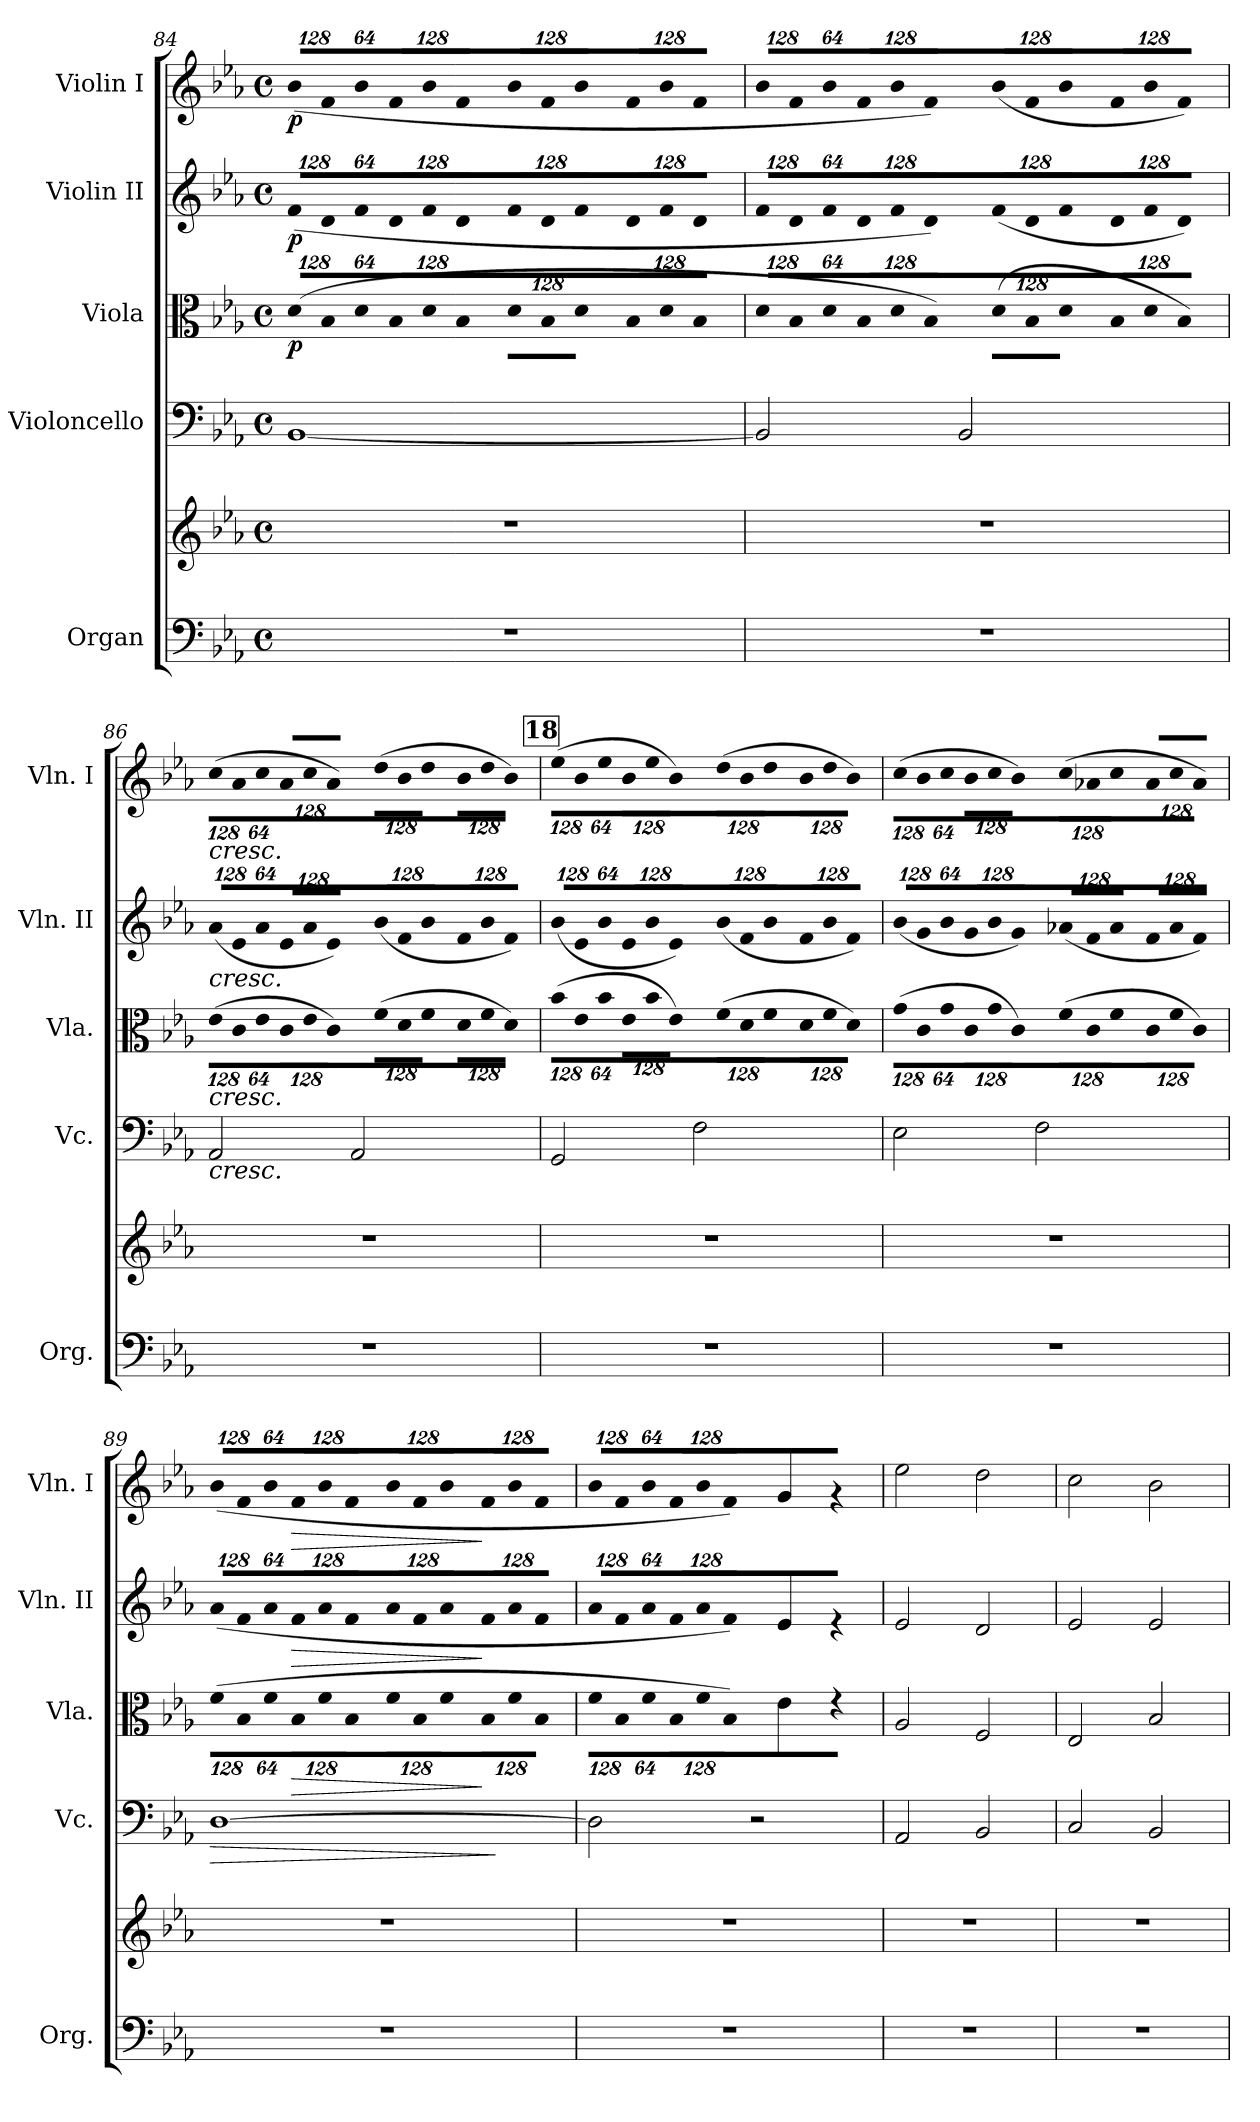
**kern	**kern	**kern	**dynam	**kern	**dynam	**kern	**dynam	**kern	**dynam
*part5	*part5	*part4	*part4	*part3	*part3	*part2	*part2	*part1	*part1
*staff6	*staff5	*staff4	*staff4	*staff3	*staff3	*staff2	*staff2	*staff1	*staff1
*I"Organ	*	*I"Violoncello	*	*I"Viola	*	*I"Violin II	*	*I"Violin I	*
*I'Org.	*	*I'Vc.	*	*I'Vla.	*	*I'Vln. II	*	*I'Vln. I	*
*clefF4	*clefG2	*clefF4	*	*clefC3	*	*clefG2	*	*clefG2	*
*k[b-e-a-]	*k[b-e-a-]	*k[b-e-a-]	*	*k[b-e-a-]	*	*k[b-e-a-]	*	*k[b-e-a-]	*
*E-:	*E-:	*E-:	*	*E-:	*	*E-:	*	*E-:	*
*M4/4	*M4/4	*M4/4	*	*M4/4	*	*M4/4	*	*M4/4	*
*met(c)	*met(c)	*met(c)	*	*met(c)	*	*met(c)	*	*met(c)	*
*	*	*	*	*Xbrackettup	*	*	*	*	*
=84	=84	=84	=84	=84	=84	=84	=84	=84	=84
!	!	!	!	!LO:N:vis=8	!	!	!	!	!
*	*	*	*	*	*	*Xbrackettup	*	*	*
!	!	!	!	!	!	!LO:N:vis=8	!	!	!
*	*	*	*	*	*	*	*	*Xbrackettup	*
!	!	!	!	!	!	!	!	!LO:N:vis=8	!
1r	1r	[1BB-i	.	(1024%85di\L	p	(1024%85fi/L	p	(1024%85b-i/L	p
!	!	!	!	!LO:N:vis=8	!	!LO:N:vis=8	!	!LO:N:vis=8	!
.	.	.	.	1024%85B-i\	.	1024%85di/	.	1024%85fi/	.
!	!	!	!	!LO:N:vis=8	!	!LO:N:vis=8	!	!LO:N:vis=8	!
.	.	.	.	512%43di\J	.	512%43fi/J	.	512%43b-i/J	.
!	!	!	!	!LO:N:vis=8	!	!LO:N:vis=8	!	!LO:N:vis=8	!
.	.	.	.	1024%85B-i/L	.	1024%85di/L	.	1024%85fi/L	.
!	!	!	!	!LO:N:vis=8	!	!LO:N:vis=8	!	!LO:N:vis=8	!
.	.	.	.	1024%85di/	.	1024%85fi/	.	1024%85b-i/	.
!	!	!	!	!LO:N:vis=8	!	!LO:N:vis=8	!	!LO:N:vis=8	!
.	.	.	.	512%43B-i/J	.	512%43di/J	.	512%43fi/J	.
!	!	!	!	!LO:N:vis=8	!	!LO:N:vis=8	!	!LO:N:vis=8	!
.	.	.	.	1024%85di\L	.	1024%85fi/L	.	1024%85b-i/L	.
!	!	!	!	!LO:N:vis=8	!	!LO:N:vis=8	!	!LO:N:vis=8	!
.	.	.	.	1024%85B-i\	.	1024%85di/	.	1024%85fi/	.
!	!	!	!	!LO:N:vis=8	!	!LO:N:vis=8	!	!LO:N:vis=8	!
.	.	.	.	512%43di\J	.	512%43fi/J	.	512%43b-i/J	.
!	!	!	!	!LO:N:vis=8	!	!LO:N:vis=8	!	!LO:N:vis=8	!
.	.	.	.	1024%85B-i/L	.	1024%85di/L	.	1024%85fi/L	.
!	!	!	!	!LO:N:vis=8	!	!LO:N:vis=8	!	!LO:N:vis=8	!
.	.	.	.	1024%85di/	.	1024%85fi/	.	1024%85b-i/	.
!	!	!	!	!LO:N:vis=8	!	!LO:N:vis=8	!	!LO:N:vis=8	!
.	.	.	.	512%43B-i/J	.	512%43di/J	.	512%43fi/J	.
!!LO:LB:g=z
=85	=85	=85	=85	=85	=85	=85	=85	=85	=85
!	!	!	!	!LO:N:vis=8	!	!LO:N:vis=8	!	!LO:N:vis=8	!
1r	1r	2BB-i/]	.	1024%85di\L	.	1024%85fi/L	.	1024%85b-i/L	.
!	!	!	!	!LO:N:vis=8	!	!LO:N:vis=8	!	!LO:N:vis=8	!
.	.	.	.	1024%85B-i\	.	1024%85di/	.	1024%85fi/	.
!	!	!	!	!LO:N:vis=8	!	!LO:N:vis=8	!	!LO:N:vis=8	!
.	.	.	.	512%43di\J	.	512%43fi/J	.	512%43b-i/J	.
!	!	!	!	!LO:N:vis=8	!	!LO:N:vis=8	!	!LO:N:vis=8	!
.	.	.	.	1024%85B-i/L	.	1024%85di/L	.	1024%85fi/L	.
!	!	!	!	!LO:N:vis=8	!	!LO:N:vis=8	!	!LO:N:vis=8	!
.	.	.	.	1024%85di/	.	1024%85fi/	.	1024%85b-i/	.
!	!	!	!	!LO:N:vis=8	!	!LO:N:vis=8	!	!LO:N:vis=8	!
.	.	.	.	512%43B-i/J)	.	512%43di/J)	.	512%43fi/J)	.
!	!	!	!	!LO:N:vis=8	!	!LO:N:vis=8	!	!LO:N:vis=8	!
.	.	2BB-i/	.	(1024%85di\L	.	(1024%85fi/L	.	(1024%85b-i/L	.
!	!	!	!	!LO:N:vis=8	!	!LO:N:vis=8	!	!LO:N:vis=8	!
.	.	.	.	1024%85B-i\	.	1024%85di/	.	1024%85fi/	.
!	!	!	!	!LO:N:vis=8	!	!LO:N:vis=8	!	!LO:N:vis=8	!
.	.	.	.	512%43di\J	.	512%43fi/J	.	512%43b-i/J	.
!	!	!	!	!LO:N:vis=8	!	!LO:N:vis=8	!	!LO:N:vis=8	!
.	.	.	.	1024%85B-i/L	.	1024%85di/L	.	1024%85fi/L	.
!	!	!	!	!LO:N:vis=8	!	!LO:N:vis=8	!	!LO:N:vis=8	!
.	.	.	.	1024%85di/	.	1024%85fi/	.	1024%85b-i/	.
!	!	!	!	!LO:N:vis=8	!	!LO:N:vis=8	!	!LO:N:vis=8	!
.	.	.	.	512%43B-i/J)	.	512%43di/J)	.	512%43fi/J)	.
=86	=86	=86	=86	=86	=86	=86	=86	=86	=86
!	!	!	!	!	!	!	!	!LO:TX:b:i:t=cresc.	!
!	!	!	!	!	!	!LO:TX:b:i:t=cresc.	!	!	!
!	!	!	!	!LO:TX:b:i:t=cresc.	!	!	!	!	!
!	!	!LO:TX:b:i:t=cresc.	!	!	!	!	!	!	!
!	!	!	!	!LO:N:vis=8	!	!LO:N:vis=8	!	!LO:N:vis=8	!
1r	1r	2AA-i/	.	(1024%85e-i\L	.	(1024%85a-i/L	.	(1024%85cci\L	.
!	!	!	!	!LO:N:vis=8	!	!LO:N:vis=8	!	!LO:N:vis=8	!
.	.	.	.	1024%85ci\	.	1024%85e-i/	.	1024%85a-i\	.
!	!	!	!	!LO:N:vis=8	!	!LO:N:vis=8	!	!LO:N:vis=8	!
.	.	.	.	512%43e-i\J	.	512%43a-i/J	.	512%43cci\J	.
!	!	!	!	!LO:N:vis=8	!	!LO:N:vis=8	!	!LO:N:vis=8	!
.	.	.	.	1024%85ci\L	.	1024%85e-i/L	.	1024%85a-i/L	.
!	!	!	!	!LO:N:vis=8	!	!LO:N:vis=8	!	!LO:N:vis=8	!
.	.	.	.	1024%85e-i\	.	1024%85a-i/	.	1024%85cci/	.
!	!	!	!	!LO:N:vis=8	!	!LO:N:vis=8	!	!LO:N:vis=8	!
.	.	.	.	512%43ci\J)	.	512%43e-i/J)	.	512%43a-i/J)	.
!	!	!	!	!LO:N:vis=8	!	!LO:N:vis=8	!	!LO:N:vis=8	!
.	.	2AA-i/	.	(1024%85fi\L	.	(1024%85b-i/L	.	(1024%85ddi\L	.
!	!	!	!	!LO:N:vis=8	!	!LO:N:vis=8	!	!LO:N:vis=8	!
.	.	.	.	1024%85di\	.	1024%85fi/	.	1024%85b-i\	.
!	!	!	!	!LO:N:vis=8	!	!LO:N:vis=8	!	!LO:N:vis=8	!
.	.	.	.	512%43fi\J	.	512%43b-i/J	.	512%43ddi\J	.
!	!	!	!	!LO:N:vis=8	!	!LO:N:vis=8	!	!LO:N:vis=8	!
.	.	.	.	1024%85di\L	.	1024%85fi/L	.	1024%85b-i\L	.
!	!	!	!	!LO:N:vis=8	!	!LO:N:vis=8	!	!LO:N:vis=8	!
.	.	.	.	1024%85fi\	.	1024%85b-i/	.	1024%85ddi\	.
!	!	!	!	!LO:N:vis=8	!	!LO:N:vis=8	!	!LO:N:vis=8	!
.	.	.	.	512%43di\J)	.	512%43fi/J)	.	512%43b-i\J)	.
!!LO:REH:place=s1:B:color=#000000:enc=box:fs=19.9975:t=18
=87	=87	=87	=87	=87	=87	=87	=87	=87	=87
!	!	!	!	!LO:N:vis=8	!	!LO:N:vis=8	!	!LO:N:vis=8	!
1r	1r	2GGi/	.	(1024%85b-i\L	.	(1024%85b-i/L	.	(1024%85ee-i\L	.
!	!	!	!	!LO:N:vis=8	!	!LO:N:vis=8	!	!LO:N:vis=8	!
.	.	.	.	1024%85e-i\	.	1024%85e-i/	.	1024%85b-i\	.
!	!	!	!	!LO:N:vis=8	!	!LO:N:vis=8	!	!LO:N:vis=8	!
.	.	.	.	512%43b-i\J	.	512%43b-i/J	.	512%43ee-i\J	.
!	!	!	!	!LO:N:vis=8	!	!LO:N:vis=8	!	!LO:N:vis=8	!
.	.	.	.	1024%85e-i\L	.	1024%85e-i/L	.	1024%85b-i\L	.
!	!	!	!	!LO:N:vis=8	!	!LO:N:vis=8	!	!LO:N:vis=8	!
.	.	.	.	1024%85b-i\	.	1024%85b-i/	.	1024%85ee-i\	.
!	!	!	!	!LO:N:vis=8	!	!LO:N:vis=8	!	!LO:N:vis=8	!
.	.	.	.	512%43e-i\J)	.	512%43e-i/J)	.	512%43b-i\J)	.
!	!	!	!	!LO:N:vis=8	!	!LO:N:vis=8	!	!LO:N:vis=8	!
.	.	2Fi\	.	(1024%85fi\L	.	(1024%85b-i/L	.	(1024%85ddi\L	.
!	!	!	!	!LO:N:vis=8	!	!LO:N:vis=8	!	!LO:N:vis=8	!
.	.	.	.	1024%85di\	.	1024%85fi/	.	1024%85b-i\	.
!	!	!	!	!LO:N:vis=8	!	!LO:N:vis=8	!	!LO:N:vis=8	!
.	.	.	.	512%43fi\J	.	512%43b-i/J	.	512%43ddi\J	.
!	!	!	!	!LO:N:vis=8	!	!LO:N:vis=8	!	!LO:N:vis=8	!
.	.	.	.	1024%85di\L	.	1024%85fi/L	.	1024%85b-i\L	.
!	!	!	!	!LO:N:vis=8	!	!LO:N:vis=8	!	!LO:N:vis=8	!
.	.	.	.	1024%85fi\	.	1024%85b-i/	.	1024%85ddi\	.
!	!	!	!	!LO:N:vis=8	!	!LO:N:vis=8	!	!LO:N:vis=8	!
.	.	.	.	512%43di\J)	.	512%43fi/J)	.	512%43b-i\J)	.
!!LO:PB:g=z
=88	=88	=88	=88	=88	=88	=88	=88	=88	=88
!	!	!	!	!LO:N:vis=8	!	!LO:N:vis=8	!	!LO:N:vis=8	!
1r	1r	2E-i\	.	(1024%85gi\L	.	(1024%85b-i/L	.	(1024%85cci\L	.
!	!	!	!	!LO:N:vis=8	!	!LO:N:vis=8	!	!LO:N:vis=8	!
.	.	.	.	1024%85ci\	.	1024%85gi/	.	1024%85b-i\	.
!	!	!	!	!LO:N:vis=8	!	!LO:N:vis=8	!	!LO:N:vis=8	!
.	.	.	.	512%43gi\J	.	512%43b-i/J	.	512%43cci\J	.
!	!	!	!	!LO:N:vis=8	!	!LO:N:vis=8	!	!LO:N:vis=8	!
.	.	.	.	1024%85ci\L	.	1024%85gi/L	.	1024%85b-i\L	.
!	!	!	!	!LO:N:vis=8	!	!LO:N:vis=8	!	!LO:N:vis=8	!
.	.	.	.	1024%85gi\	.	1024%85b-i/	.	1024%85cci\	.
!	!	!	!	!LO:N:vis=8	!	!LO:N:vis=8	!	!LO:N:vis=8	!
.	.	.	.	512%43ci\J)	.	512%43gi/J)	.	512%43b-i\J)	.
!	!	!	!	!LO:N:vis=8	!	!LO:N:vis=8	!	!LO:N:vis=8	!
.	.	2Fi\	.	(1024%85fi\L	.	(1024%85a-Xi/L	.	(1024%85cci\L	.
!	!	!	!	!LO:N:vis=8	!	!LO:N:vis=8	!	!LO:N:vis=8	!
.	.	.	.	1024%85ci\	.	1024%85fi/	.	1024%85a-Xi\	.
!	!	!	!	!LO:N:vis=8	!	!LO:N:vis=8	!	!LO:N:vis=8	!
.	.	.	.	512%43fi\J	.	512%43a-i/J	.	512%43cci\J	.
!	!	!	!	!LO:N:vis=8	!	!LO:N:vis=8	!	!LO:N:vis=8	!
.	.	.	.	1024%85ci\L	.	1024%85fi/L	.	1024%85a-i/L	.
!	!	!	!	!LO:N:vis=8	!	!LO:N:vis=8	!	!LO:N:vis=8	!
.	.	.	.	1024%85fi\	.	1024%85a-i/	.	1024%85cci/	.
!	!	!	!	!LO:N:vis=8	!	!LO:N:vis=8	!	!LO:N:vis=8	!
.	.	.	.	512%43ci\J)	.	512%43fi/J)	.	512%43a-i/J)	.
=89	=89	=89	=89	=89	=89	=89	=89	=89	=89
!	!	!	!LO:HP:b	!LO:N:vis=8	!	!LO:N:vis=8	!	!LO:N:vis=8	!
1r	1r	[1Di	>	(1024%85fi\L	.	(1024%85a-i/L	.	(1024%85b-i/L	.
!	!	!	!	!LO:N:vis=8	!	!LO:N:vis=8	!	!LO:N:vis=8	!
.	.	.	.	1024%85B-i\	.	1024%85fi/	.	1024%85fi/	.
!	!	!	!	!LO:N:vis=8	!	!LO:N:vis=8	!	!LO:N:vis=8	!
.	.	.	.	512%43fi\J	.	512%43a-i/J	.	512%43b-i/J	.
!	!	!	!	!LO:N:vis=8	!LO:HP:b	!LO:N:vis=8	!LO:HP:b	!LO:N:vis=8	!LO:HP:b
.	.	.	.	1024%85B-i\L	>	1024%85fi/L	>	1024%85fi/L	>
!	!	!	!	!LO:N:vis=8	!	!LO:N:vis=8	!	!LO:N:vis=8	!
.	.	.	.	1024%85fi\	.	1024%85a-i/	.	1024%85b-i/	.
!	!	!	!	!LO:N:vis=8	!	!LO:N:vis=8	!	!LO:N:vis=8	!
.	.	.	.	512%43B-i\J	.	512%43fi/J	.	512%43fi/J	.
!	!	!	!	!LO:N:vis=8	!	!LO:N:vis=8	!	!LO:N:vis=8	!
.	.	.	.	1024%85fi\L	.	1024%85a-i/L	.	1024%85b-i/L	.
!	!	!	!	!LO:N:vis=8	!	!LO:N:vis=8	!	!LO:N:vis=8	!
.	.	.	.	1024%85B-i\	.	1024%85fi/	.	1024%85fi/	.
!	!	!	!	!LO:N:vis=8	!	!LO:N:vis=8	!	!LO:N:vis=8	!
.	.	.	.	512%43fi\J	.	512%43a-i/J	.	512%43b-i/J	.
!	!	!	!	!LO:N:vis=8	!	!LO:N:vis=8	!	!LO:N:vis=8	!
.	.	.	.	1024%85B-i\L	.	1024%85fi/L	.	1024%85fi/L	.
!	!	!	!	!LO:N:vis=8	!	!LO:N:vis=8	!	!LO:N:vis=8	!
.	.	.	.	1024%85fi\	.	1024%85a-i/	.	1024%85b-i/	.
!	!	!	!	!LO:N:vis=8	!	!LO:N:vis=8	!	!LO:N:vis=8	!
.	.	.	.	512%43B-i\J	]	512%43fi/J	]	512%43fi/J	]
.	.	.	]	.	.	.	.	.	.
=90	=90	=90	=90	=90	=90	=90	=90	=90	=90
!	!	!	!	!LO:N:vis=8	!	!LO:N:vis=8	!	!LO:N:vis=8	!
1r	1r	2Di\]	.	1024%85fi\L	.	1024%85a-i/L	.	1024%85b-i/L	.
!	!	!	!	!LO:N:vis=8	!	!LO:N:vis=8	!	!LO:N:vis=8	!
.	.	.	.	1024%85B-i\	.	1024%85fi/	.	1024%85fi/	.
!	!	!	!	!LO:N:vis=8	!	!LO:N:vis=8	!	!LO:N:vis=8	!
.	.	.	.	512%43fi\J	.	512%43a-i/J	.	512%43b-i/J	.
!	!	!	!	!LO:N:vis=8	!	!LO:N:vis=8	!	!LO:N:vis=8	!
.	.	.	.	1024%85B-i\L	.	1024%85fi/L	.	1024%85fi/L	.
!	!	!	!	!LO:N:vis=8	!	!LO:N:vis=8	!	!LO:N:vis=8	!
.	.	.	.	1024%85fi\	.	1024%85a-i/	.	1024%85b-i/	.
!	!	!	!	!LO:N:vis=8	!	!LO:N:vis=8	!	!LO:N:vis=8	!
.	.	.	.	512%43B-i\J)	.	512%43fi/J)	.	512%43fi/J)	.
.	.	2r	.	4e-i\	.	4e-i/	.	4gi/	.
.	.	.	.	4r	.	4r	.	4r	.
=91	=91	=91	=91	=91	=91	=91	=91	=91	=91
1r	1r	2AA-i/	.	2A-i/	.	2e-i/	.	2ee-i\	.
.	.	2BB-i/	.	2Fi/	.	2di/	.	2ddi\	.
=92	=92	=92	=92	=92	=92	=92	=92	=92	=92
1r	1r	2Ci/	.	2E-i/	.	2e-i/	.	2cci\	.
.	.	2BB-i/	.	2B-i/	.	2e-i/	.	2b-i\	.
=	=	=	=	=	=	=	=	=	=
*-	*-	*-	*-	*-	*-	*-	*-	*-	*-
